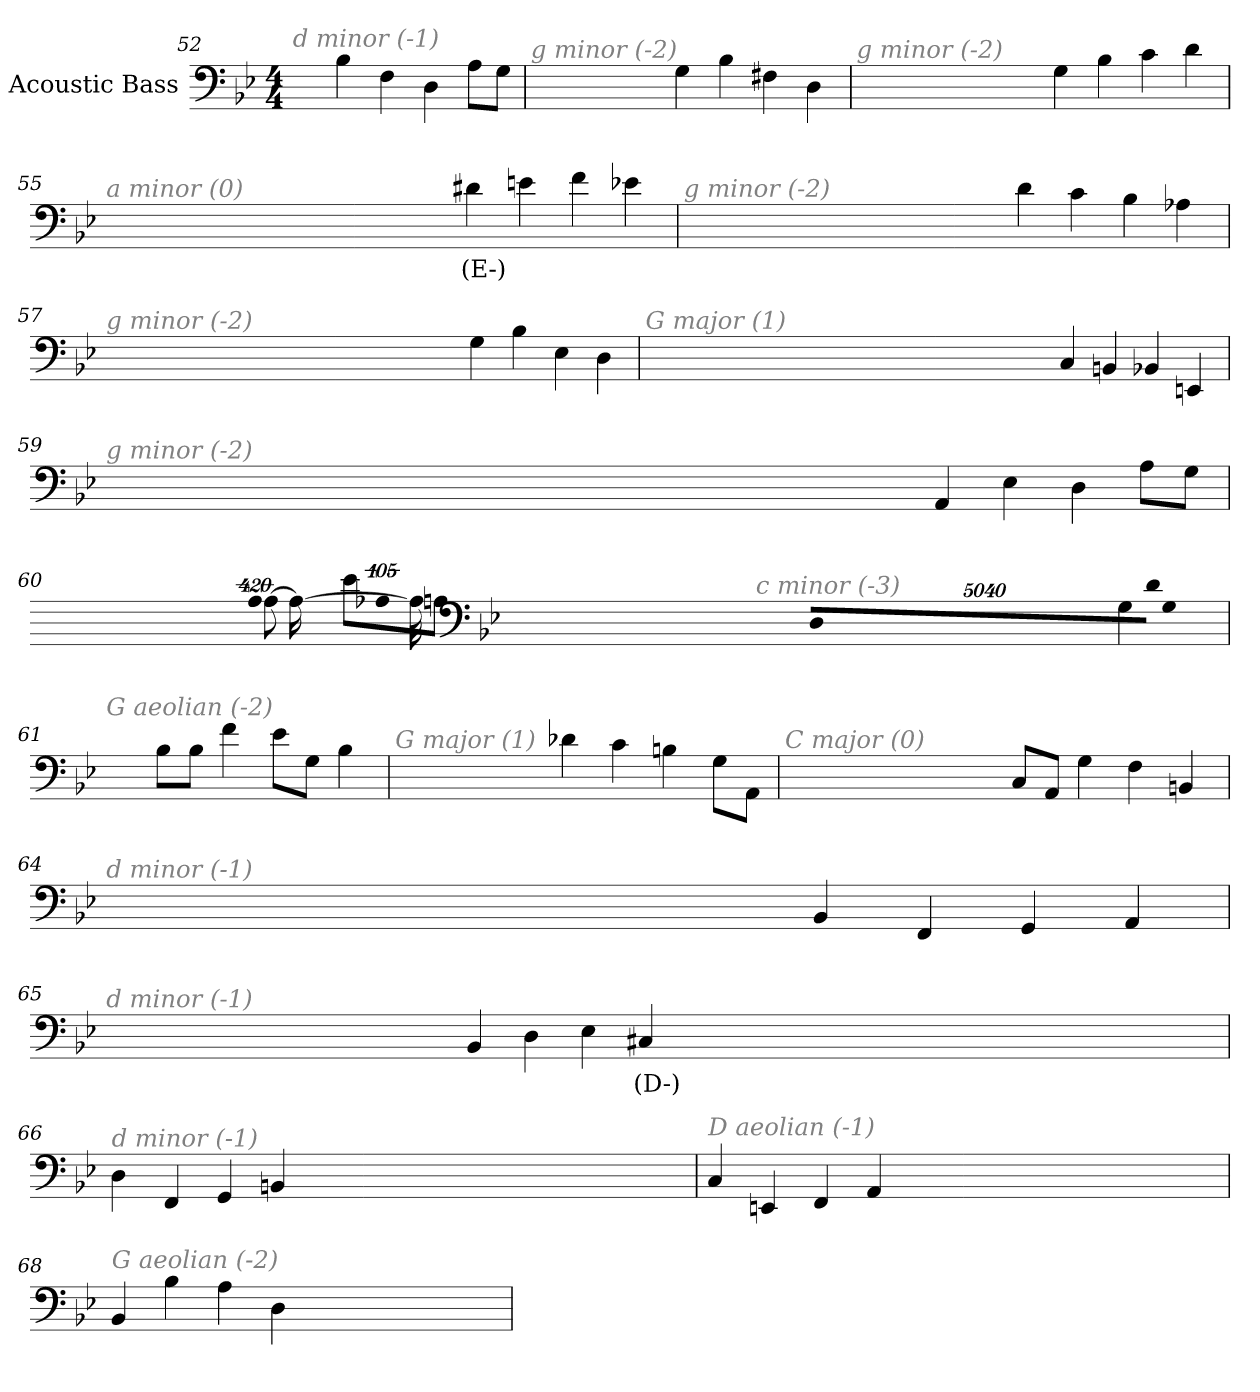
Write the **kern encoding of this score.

**kern	**text
*part1	*part1
*staff1	*staff1
*I"Acoustic Bass	*
*clefF4	*
*ITrd7c12	*
*k[b-e-]	*
*B-:	*
*M4/4	*
=52	=52
!LO:TX:i:color=#808080:t=d minor (-1)	!
4BB-	.
4FF	.
4DD	.
8AAL	.
8GGJ	.
=53	=53
!LO:TX:i:color=#808080:t=g minor (-2)	!
4GG	.
4BB-	.
4FF#X	.
4DD	.
=54	=54
!LO:TX:i:color=#808080:t=g minor (-2)	!
4GG	.
4BB-	.
4C	.
4D	.
=55	=55
!LO:TX:i:color=#808080:t=a minor (0)	!
4D#Xi	(E-)
4En	.
4F	.
4E-Xj	.
=56	=56
!LO:TX:i:color=#808080:t=g minor (-2)	!
4D	.
4C	.
4BB-	.
4AA-X	.
=57	=57
!LO:TX:i:color=#808080:t=g minor (-2)	!
4GG	.
4BB-	.
4EE-	.
4DD	.
=58	=58
!LO:TX:i:color=#808080:t=G major (1)	!
4CC	.
4BBBn	.
4BBB-X	.
4EEEn	.
=59	=59
!LO:TX:i:color=#808080:t=g minor (-2)	!
4AAA	.
4EE-	.
4DD	.
8AAL	.
8GGJ	.
=60	=60
!LO:TX:i:color=#808080:t=c minor (-3)	!
4GG	.
!LO:N:vis=8	!
40320%3347DL	.
!LO:N:vis=8	!
40320%3347GG	.
!LO:N:vis=8	!
40320%3347DDJ	.
!LO:N:vis=1024	!
[13440%13AA-X	.
8AA-_	.
16AA-_	.
32AA-_	.
!LO:N:vis=1024%31	!
13440%407AA-]	.
8E-L	.
8AAnJ	.
=61	=61
!LO:TX:i:color=#808080:t=G aeolian (-2)	!
8BB-L	.
8BB-J	.
4F	.
8E-L	.
8GGJ	.
4BB-	.
=62	=62
!LO:TX:i:color=#808080:t=G major (1)	!
4D-X	.
4C	.
4BBn	.
8GGL	.
8AAAJ	.
=63	=63
!LO:TX:i:color=#808080:t=C major (0)	!
8CCL	.
8AAAJ	.
4GG	.
4FF	.
4BBBn	.
=64	=64
!LO:TX:i:color=#808080:t=d minor (-1)	!
4BBB-	.
4FFF	.
4GGG	.
4AAA	.
=65	=65
!LO:TX:i:color=#808080:t=d minor (-1)	!
4BBB-	.
4DD	.
4EE-	.
4CC#Xi	(D-)
=66	=66
!LO:TX:i:color=#808080:t=d minor (-1)	!
4DD	.
4FFF	.
4GGG	.
4BBBn	.
=67	=67
!LO:TX:i:color=#808080:t=D aeolian (-1)	!
4CC	.
4EEEn	.
4FFF	.
4AAA	.
=68	=68
!LO:TX:i:color=#808080:t=G aeolian (-2)	!
4BBB-	.
4BB-	.
4AA	.
4DD	.
=	=
*-	*-
